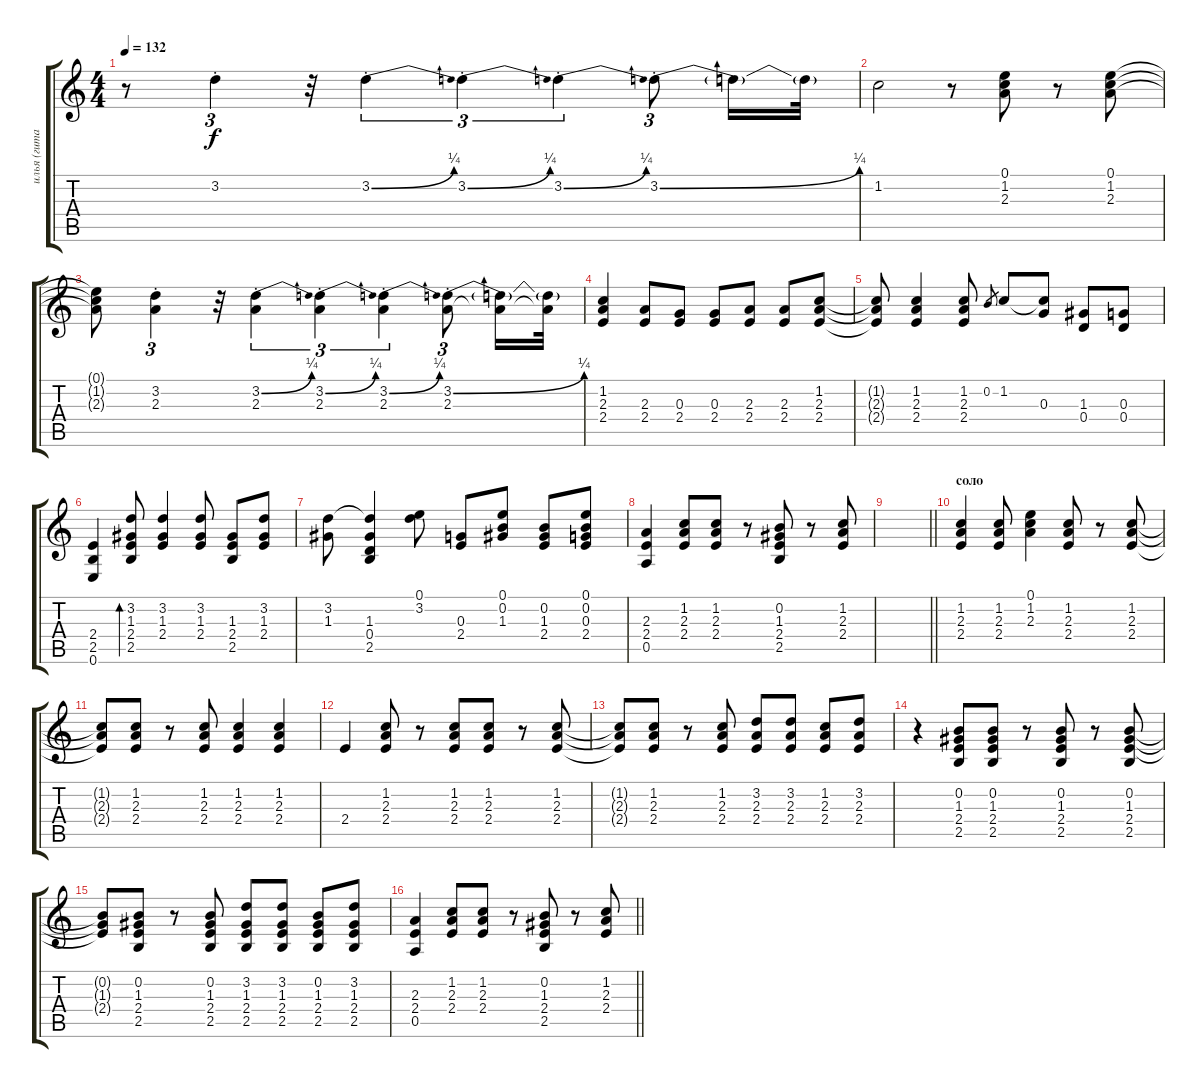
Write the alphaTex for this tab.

\track ("илья (гитара)" "илья (гита") {instrument electricguitarclean}
\staff {score tabs}
\tuning (E4 B3 G3 D3 A2 E2) {hide}
\ts (4 4)
\tempo 132
\clef g2
\ks c
r.8{dy f} 3.2{st}.4{tu (3 2)} r.32 3.2{be (bend 0 0 60 1) st}.4{tu (3 2)} 3.2{be (bend 0 0 60 1) st}.4{tu (3 2)} 3.2{be (bend 0 0 60 1) st}.4{tu (3 2)} 3.2{be (bend 0 0 60 1) st}.8{tu (3 2)} 3.2{t}.16 3.2{t}.32 |
1.2.2 r.8 (0.1 1.2 2.3).8 r.8 (0.1 1.2 2.3).8 |
(0.1{t} 1.2{t} 2.3{t}).8 (3.2{st} 2.3{st}).4{tu (3 2)} r.32 (3.2{be (bend 0 0 60 1) st} 2.3{st}).4{tu (3 2)} (3.2{be (bend 0 0 60 1) st} 2.3{st}).4{tu (3 2)} (3.2{be (bend 0 0 60 1) st} 2.3{st}).4{tu (3 2)} (3.2{be (bend 0 0 60 1) st} 2.3{st}).8{tu (3 2)} (3.2{t} 2.3{t}).16 (3.2{t} 2.3{t}).32 |
(1.2 2.3 2.4).4 (2.3 2.4).8 (0.3 2.4).8 (0.3 2.4).8 (2.3 2.4).8 (2.3 2.4).8 (1.2 2.3 2.4).8 |
(1.2{t} 2.3{t} 2.4{t}).8 (1.2 2.3 2.4).4 (1.2 2.3 2.4).8 0.2.8{gr} 1.2.8 (1.2{t} 0.3).8 (1.3 0.4).8 (0.3 0.4).8 |
(2.4 2.5 0.6).4 (3.2 1.3 2.4 2.5).8{bd 240} (3.2 1.3 2.4).4 (3.2 1.3 2.4).8 (1.3 2.4 2.5).8 (3.2 1.3 2.4).8 |
(3.2 1.3).8 (3.2{t} 1.3 0.4 2.5).4 (0.1 3.2).8 (0.3 2.4).8 (0.1 0.2 1.3).8 (0.2 1.3 2.4).8 (0.1 0.2 0.3 2.4).8 |
(2.3 2.4 0.5).4 (1.2 2.3 2.4).8 (1.2 2.3 2.4).8 r.8 (0.2 1.3 2.4 2.5).8 r.8 (1.2 2.3 2.4).8 |
\barLineRight lightlight
|
\section ("" "соло")
(1.2 2.3 2.4).4 (1.2 2.3 2.4).8 (0.1 1.2 2.3).4 (1.2 2.3 2.4).8 r.8 (1.2 2.3 2.4).8 |
(1.2{t} 2.3{t} 2.4{t}).8 (1.2 2.3 2.4).8 r.8 (1.2 2.3 2.4).8 (1.2 2.3 2.4).4 (1.2 2.3 2.4).4 |
2.4.4 (1.2 2.3 2.4).8 r.8 (1.2 2.3 2.4).8 (1.2 2.3 2.4).8 r.8 (1.2 2.3 2.4).8 |
(1.2{t} 2.3{t} 2.4{t}).8 (1.2 2.3 2.4).8 r.8 (1.2 2.3 2.4).8 (3.2 2.3 2.4).8 (3.2 2.3 2.4).8 (1.2 2.3 2.4).8 (3.2 2.3 2.4).8 |
r.4 (0.2 1.3 2.4 2.5).8 (0.2 1.3 2.4 2.5).8 r.8 (0.2 1.3 2.4 2.5).8 r.8 (0.2 1.3 2.4 2.5).8 |
(0.2{t} 1.3{t} 2.4{t}).8 (0.2 1.3 2.4 2.5).8 r.8 (0.2 1.3 2.4 2.5).8 (3.2 1.3 2.4 2.5).8 (3.2 1.3 2.4 2.5).8 (0.2 1.3 2.4 2.5).8 (3.2 1.3 2.4 2.5).8 |
\barLineRight lightlight
(2.3 2.4 0.5).4 (1.2 2.3 2.4).8 (1.2 2.3 2.4).8 r.8 (0.2 1.3 2.4 2.5).8 r.8 (1.2 2.3 2.4).8
